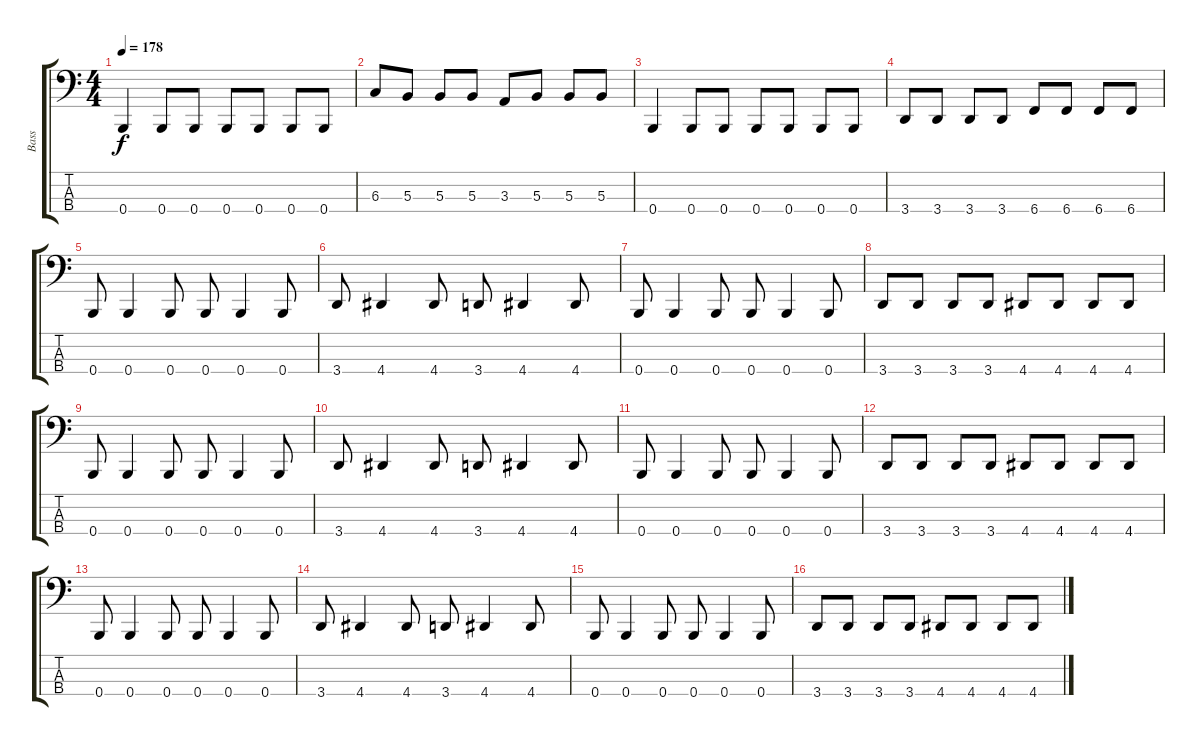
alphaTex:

\track ("Bass" "Bass") {instrument electricbasspick}
\staff {score tabs}
\tuning (E2 B1 Gb1 B0) {hide}
\ts (4 4)
\tempo 178
\clef f4
\ks c
0.4.4{dy f} 0.4.8 0.4.8 0.4.8 0.4.8 0.4.8 0.4.8 |
6.3.8 5.3.8 5.3.8 5.3.8 3.3.8 5.3.8 5.3.8 5.3.8 |
0.4.4 0.4.8 0.4.8 0.4.8 0.4.8 0.4.8 0.4.8 |
3.4.8 3.4.8 3.4.8 3.4.8 6.4.8 6.4.8 6.4.8 6.4.8 |
0.4.8 0.4.4 0.4.8 0.4.8 0.4.4 0.4.8 |
3.4.8 4.4.4 4.4.8 3.4.8 4.4.4 4.4.8 |
0.4.8 0.4.4 0.4.8 0.4.8 0.4.4 0.4.8 |
3.4.8 3.4.8 3.4.8 3.4.8 4.4.8 4.4.8 4.4.8 4.4.8 |
0.4.8 0.4.4 0.4.8 0.4.8 0.4.4 0.4.8 |
3.4.8 4.4.4 4.4.8 3.4.8 4.4.4 4.4.8 |
0.4.8 0.4.4 0.4.8 0.4.8 0.4.4 0.4.8 |
3.4.8 3.4.8 3.4.8 3.4.8 4.4.8 4.4.8 4.4.8 4.4.8 |
0.4.8 0.4.4 0.4.8 0.4.8 0.4.4 0.4.8 |
3.4.8 4.4.4 4.4.8 3.4.8 4.4.4 4.4.8 |
0.4.8 0.4.4 0.4.8 0.4.8 0.4.4 0.4.8 |
3.4.8 3.4.8 3.4.8 3.4.8 4.4.8 4.4.8 4.4.8 4.4.8
